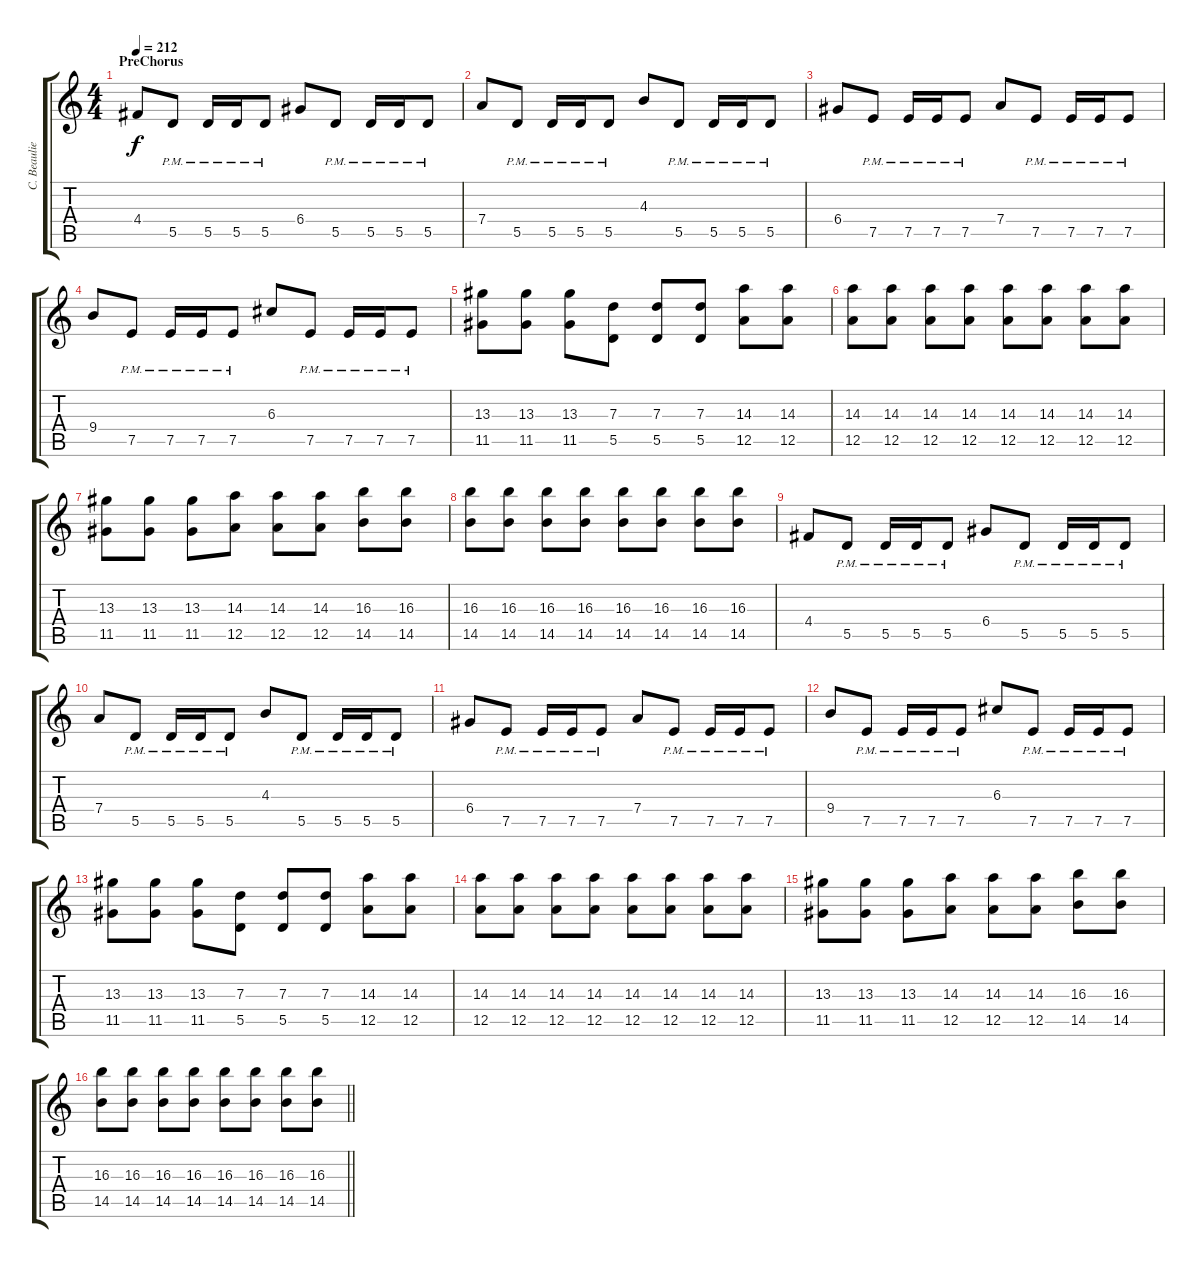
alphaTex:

\track ("C. Beaulieu" "C. Beaulie") {instrument distortionguitar}
\staff {score tabs}
\tuning (E4 B3 G3 D3 A2 D2) {hide}
\ts (4 4)
\section ("" "PreChorus")
\tempo 212
\clef g2
\ks c
4.4.8{dy f} 5.5{pm}.8 5.5{pm}.16 5.5{pm}.16 5.5{pm}.8 6.4.8 5.5{pm}.8 5.5{pm}.16 5.5{pm}.16 5.5{pm}.8 |
7.4.8 5.5{pm}.8 5.5{pm}.16 5.5{pm}.16 5.5{pm}.8 4.3.8 5.5{pm}.8 5.5{pm}.16 5.5{pm}.16 5.5{pm}.8 |
6.4.8 7.5{pm}.8 7.5{pm}.16 7.5{pm}.16 7.5{pm}.8 7.4.8 7.5{pm}.8 7.5{pm}.16 7.5{pm}.16 7.5{pm}.8 |
9.4.8 7.5{pm}.8 7.5{pm}.16 7.5{pm}.16 7.5{pm}.8 6.3.8 7.5{pm}.8 7.5{pm}.16 7.5{pm}.16 7.5{pm}.8 |
(13.3 11.5).8 (13.3 11.5).8 (13.3 11.5).8 (7.3 5.5).8 (7.3 5.5).8 (7.3 5.5).8 (14.3 12.5).8 (14.3 12.5).8 |
(14.3 12.5).8 (14.3 12.5).8 (14.3 12.5).8 (14.3 12.5).8 (14.3 12.5).8 (14.3 12.5).8 (14.3 12.5).8 (14.3 12.5).8 |
(13.3 11.5).8 (13.3 11.5).8 (13.3 11.5).8 (14.3 12.5).8 (14.3 12.5).8 (14.3 12.5).8 (16.3 14.5).8 (16.3 14.5).8 |
(16.3 14.5).8 (16.3 14.5).8 (16.3 14.5).8 (16.3 14.5).8 (16.3 14.5).8 (16.3 14.5).8 (16.3 14.5).8 (16.3 14.5).8 |
4.4.8 5.5{pm}.8 5.5{pm}.16 5.5{pm}.16 5.5{pm}.8 6.4.8 5.5{pm}.8 5.5{pm}.16 5.5{pm}.16 5.5{pm}.8 |
7.4.8 5.5{pm}.8 5.5{pm}.16 5.5{pm}.16 5.5{pm}.8 4.3.8 5.5{pm}.8 5.5{pm}.16 5.5{pm}.16 5.5{pm}.8 |
6.4.8 7.5{pm}.8 7.5{pm}.16 7.5{pm}.16 7.5{pm}.8 7.4.8 7.5{pm}.8 7.5{pm}.16 7.5{pm}.16 7.5{pm}.8 |
9.4.8 7.5{pm}.8 7.5{pm}.16 7.5{pm}.16 7.5{pm}.8 6.3.8 7.5{pm}.8 7.5{pm}.16 7.5{pm}.16 7.5{pm}.8 |
(13.3 11.5).8 (13.3 11.5).8 (13.3 11.5).8 (7.3 5.5).8 (7.3 5.5).8 (7.3 5.5).8 (14.3 12.5).8 (14.3 12.5).8 |
(14.3 12.5).8 (14.3 12.5).8 (14.3 12.5).8 (14.3 12.5).8 (14.3 12.5).8 (14.3 12.5).8 (14.3 12.5).8 (14.3 12.5).8 |
(13.3 11.5).8 (13.3 11.5).8 (13.3 11.5).8 (14.3 12.5).8 (14.3 12.5).8 (14.3 12.5).8 (16.3 14.5).8 (16.3 14.5).8 |
\barLineRight lightlight
(16.3 14.5).8 (16.3 14.5).8 (16.3 14.5).8 (16.3 14.5).8 (16.3 14.5).8 (16.3 14.5).8 (16.3 14.5).8 (16.3 14.5).8
